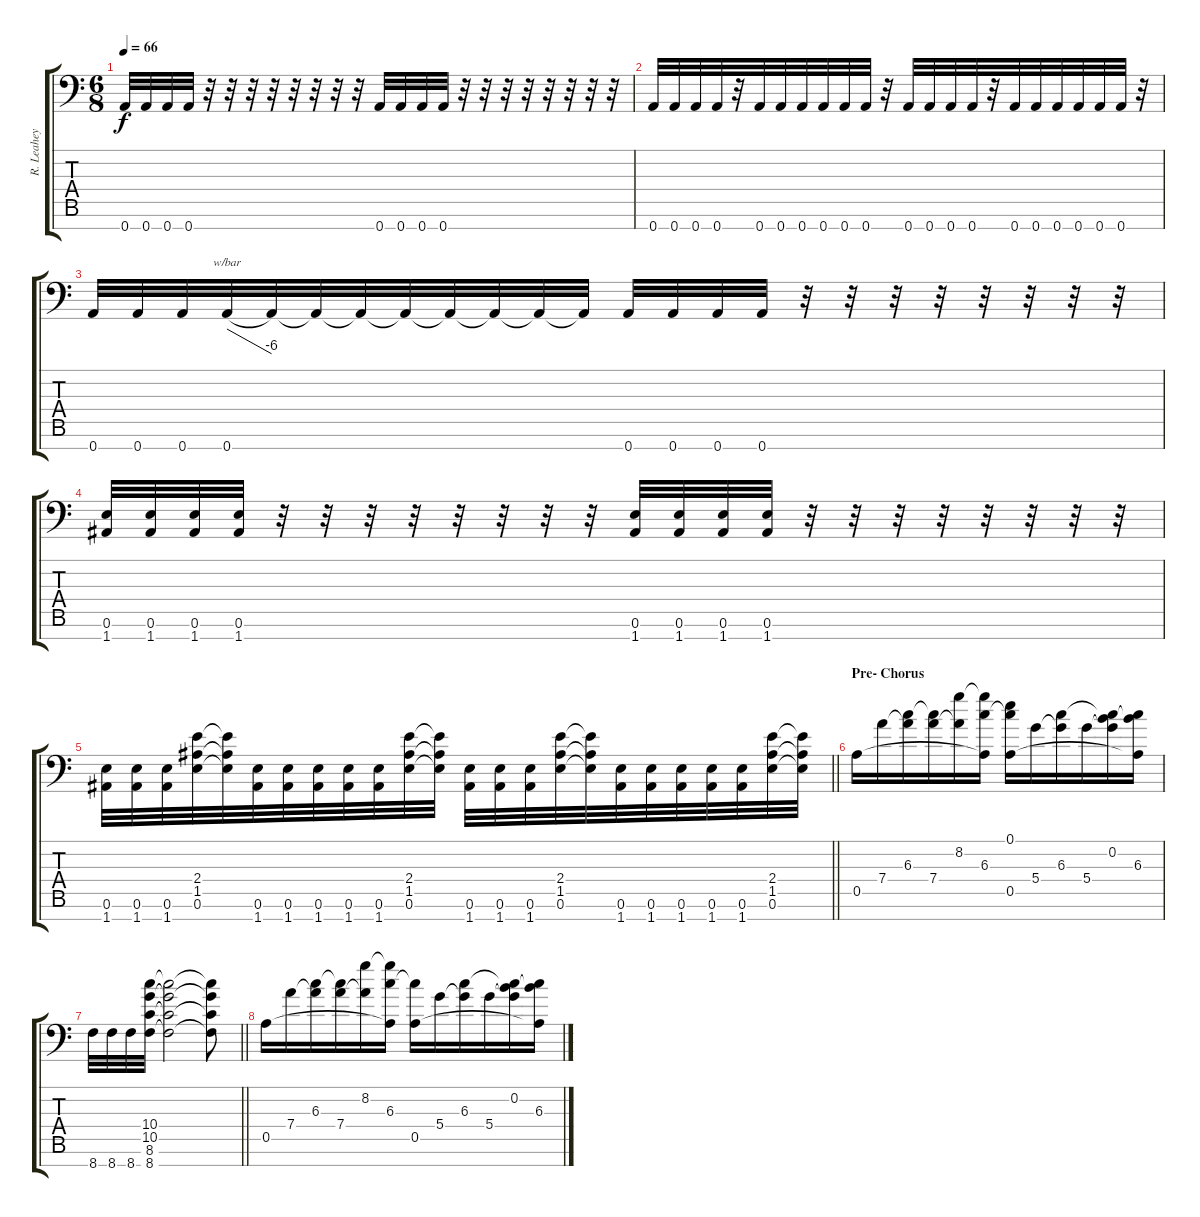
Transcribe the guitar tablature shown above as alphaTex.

\track ("R. Leahey" "R. Leahey") {instrument distortionguitar}
\staff {score tabs}
\tuning (E4 B3 Gb3 D3 A2 E2 A1) {hide}
\ts (6 8)
\tempo 66
\clef f4
\ks aminor
0.7.32{dy f} 0.7.32 0.7.32 0.7.32 r.32 r.32 r.32 r.32 r.32 r.32 r.32 r.32 0.7.32 0.7.32 0.7.32 0.7.32 r.32 r.32 r.32 r.32 r.32 r.32 r.32 r.32 |
0.7.32 0.7.32 0.7.32 0.7.32 r.32 0.7.32 0.7.32 0.7.32 0.7.32 0.7.32 0.7.32 r.32 0.7.32 0.7.32 0.7.32 0.7.32 r.32 0.7.32 0.7.32 0.7.32 0.7.32 0.7.32 0.7.32 r.32 |
0.7.32 0.7.32 0.7.32 0.7.32{tbe (dive default 0 0 60 -24)} 0.7{t}.32 0.7{t}.32 0.7{t}.32 0.7{t}.32 0.7{t}.32 0.7{t}.32 0.7{t}.32 0.7{t}.32 0.7.32 0.7.32 0.7.32 0.7.32 r.32 r.32 r.32 r.32 r.32 r.32 r.32 r.32 |
(0.6 1.7).32 (0.6 1.7).32 (0.6 1.7).32 (0.6 1.7).32 r.32 r.32 r.32 r.32 r.32 r.32 r.32 r.32 (0.6 1.7).32 (0.6 1.7).32 (0.6 1.7).32 (0.6 1.7).32 r.32 r.32 r.32 r.32 r.32 r.32 r.32 r.32 |
\barLineRight lightlight
(0.6 1.7).32 (0.6 1.7).32 (0.6 1.7).32 (2.4 1.5 0.6).32 (2.4{t} 1.5{t} 0.6{t}).32 (0.6 1.7).32 (0.6 1.7).32 (0.6 1.7).32 (0.6 1.7).32 (0.6 1.7).32 (2.4 1.5 0.6).32 (2.4{t} 1.5{t} 0.6{t}).32 (0.6 1.7).32 (0.6 1.7).32 (0.6 1.7).32 (2.4 1.5 0.6).32 (2.4{t} 1.5{t} 0.6{t}).32 (0.6 1.7).32 (0.6 1.7).32 (0.6 1.7).32 (0.6 1.7).32 (0.6 1.7).32 (2.4 1.5 0.6).32 (2.4{t} 1.5{t} 0.6{t}).32 |
\section ("" "Pre- Chorus")
0.5.16 7.4.16 (6.3 7.4{t}).16 (6.3{t} 7.4).16 (8.2 7.4{t}).16 (8.2{t} 6.3 0.5{t}).16 (0.1 6.3{t} 0.5).16 5.4.16 (6.3 5.4{t}).16 5.4.16 (0.2 6.3{t} 5.4{t}).16 (0.2{t} 6.3 0.5{t}).16 |
\barLineRight lightlight
8.7.32 8.7.32 8.7.32 (10.4 10.5 8.6 8.7).32 (10.4{t} 10.5{t} 8.6{t} 8.7{t}).2 (10.4{t} 10.5{t} 8.6{t} 8.7{t}).8 |
0.5.16 7.4.16 (6.3 7.4{t}).16 (6.3{t} 7.4).16 (8.2 7.4{t}).16 (8.2{t} 6.3 0.5{t}).16 (6.3{t} 0.5).16 5.4.16 (6.3 5.4{t}).16 5.4.16 (0.2 6.3{t} 5.4{t}).16 (0.2{t} 6.3 0.5{t}).16
